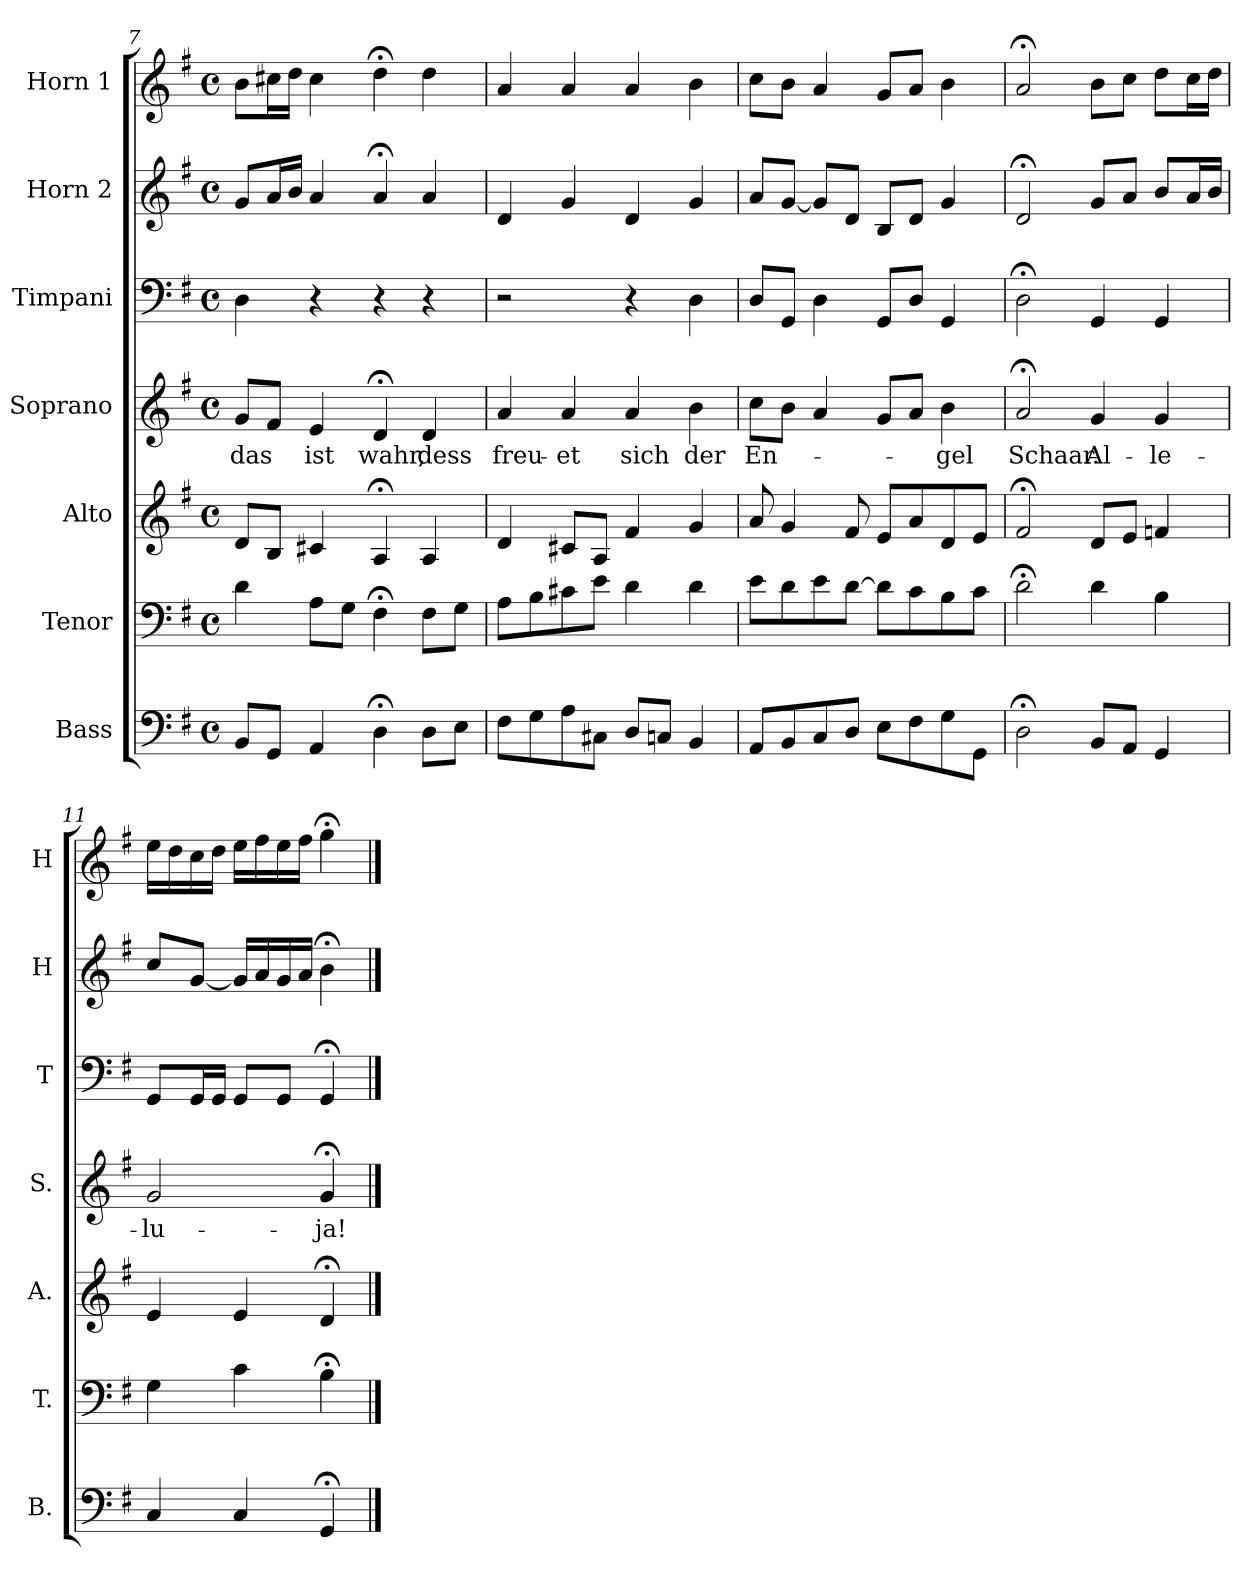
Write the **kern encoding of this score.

**kern	**kern	**kern	**kern	**text	**kern	**kern	**kern
*part7	*part6	*part5	*part4	*part4	*part3	*part2	*part1
*staff7	*staff6	*staff5	*staff4	*staff4	*staff3	*staff2	*staff1
*I"Bass	*I"Tenor	*I"Alto	*I"Soprano	*	*I"Timpani	*I"Horn 2	*I"Horn 1
*I'B.	*I'T.	*I'A.	*I'S.	*	*I'T	*I'H	*I'H
!!LO:PB:g=z
*clefF4	*clefF4	*clefG2	*clefG2	*	*clefF4	*clefG2	*clefG2
*k[f#]	*k[f#]	*k[f#]	*k[f#]	*	*k[f#]	*k[f#]	*k[f#]
*G:	*G:	*G:	*G:	*	*G:	*G:	*G:
*M4/4	*M4/4	*M4/4	*M4/4	*	*M4/4	*M4/4	*M4/4
*met(c)	*met(c)	*met(c)	*met(c)	*	*met(c)	*met(c)	*met(c)
=7	=7	=7	=7	=7	=7	=7	=7
!	!	!	!	!LO:LY:b	!	!	!
8BB/L	4d\	8d/L	8g/L	das	4D\	8g/L	8b\L
8GG/J	.	8B/J	8f#/J	.	.	16a/L	16cc#X\L
.	.	.	.	.	.	16b/JJ	16dd\JJ
!	!	!	!	!LO:LY:b	!	!	!
4AA/	8A\L	4c#X/	4e/	ist	4r	4a/	4cc#\
.	8G\J	.	.	.	.	.	.
!	!	!	!	!LO:LY:b	!	!	!
4D;<\	4F#;<\	4A;</	4d;</	wahr,	4r	4a;</	4dd;<\
!	!	!	!	!LO:LY:b	!	!	!
8D\L	8F#\L	4A/	4d/	dess	4r	4a/	4dd\
8E\J	8G\J	.	.	.	.	.	.
=8	=8	=8	=8	=8	=8	=8	=8
!	!	!	!	!LO:LY:b	!	!	!
8F#\L	8A\L	4d/	4a/	freu-	2r	4d/	4a/
8G\	8B\	.	.	.	.	.	.
!	!	!	!	!LO:LY:b	!	!	!
8A\	8c#X\	8c#X/L	4a/	-et	.	4g/	4a/
8C#X\J	8e\J	8A/J	.	.	.	.	.
!	!	!	!	!LO:LY:b	!	!	!
8D/L	4d\	4f#/	4a/	sich	4r	4d/	4a/
8Cn/J	.	.	.	.	.	.	.
!	!	!	!	!LO:LY:b	!	!	!
4BB/	4d\	4g/	4b\	der	4D\	4g/	4b\
=9	=9	=9	=9	=9	=9	=9	=9
!	!	!	!	!LO:LY:b	!	!	!
8AA/L	8e\L	8a/	8cc\L	En-	8D/L	8a/L	8cc\L
8BB/	8d\	4g/	8b\J	.	8GG/J	[8g/J	8b\J
8C/	8e\	.	4a/	.	4D\	8g/L]	4a/
8D/J	[8d\J	8f#/	.	.	.	8d/J	.
8E\L	8d\L]	8e/L	8g/L	.	8GG/L	8B/L	8g/L
8F#\	8c\	8a/	8a/J	.	8D/J	8d/J	8a/J
!	!	!	!	!LO:LY:b	!	!	!
8G\	8B\	8d/	4b\	-gel	4GG/	4g/	4b\
8GG\J	8c\J	8e/J	.	.	.	.	.
=10	=10	=10	=10	=10	=10	=10	=10
!	!	!	!	!LO:LY:b	!	!	!
2D;<\	2d;<\	2f#;</	2a;</	Schaar.	2D;<\	2d;</	2a;</
!	!	!	!	!LO:LY:b	!	!	!
8BB/L	4d\	8d/L	4g/	Al-	4GG/	8g/L	8b\L
8AA/J	.	8e/J	.	.	.	8a/J	8cc\J
!	!	!	!	!LO:LY:b	!	!	!
4GG/	4B\	4fn/	4g/	-le-	4GG/	8b/L	8dd\L
.	.	.	.	.	.	16a/L	16cc\L
.	.	.	.	.	.	16b/JJ	16dd\JJ
!!LO:LB:g=z
=11	=11	=11	=11	=11	=11	=11	=11
!	!	!	!	!LO:LY:b	!	!	!
4C/	4G\	4e/	2g/	-lu-	8GG/L	8cc/L	16ee\LL
.	.	.	.	.	.	.	16dd\
.	.	.	.	.	16GG/L	[8g/J	16cc\
.	.	.	.	.	16GG/JJ	.	16dd\JJ
4C/	4c\	4e/	.	.	8GG/L	16g/LL]	16ee\LL
.	.	.	.	.	.	16a/	16ff#\
.	.	.	.	.	8GG/J	16g/	16ee\
.	.	.	.	.	.	16a/JJ	16ff#\JJ
!	!	!	!	!LO:LY:b	!	!	!
4GG;</	4B;<\	4d;</	4g;</	-ja!	4GG;</	4b;<\	4gg;<\
==	==	==	==	==	==	==	==
*-	*-	*-	*-	*-	*-	*-	*-
